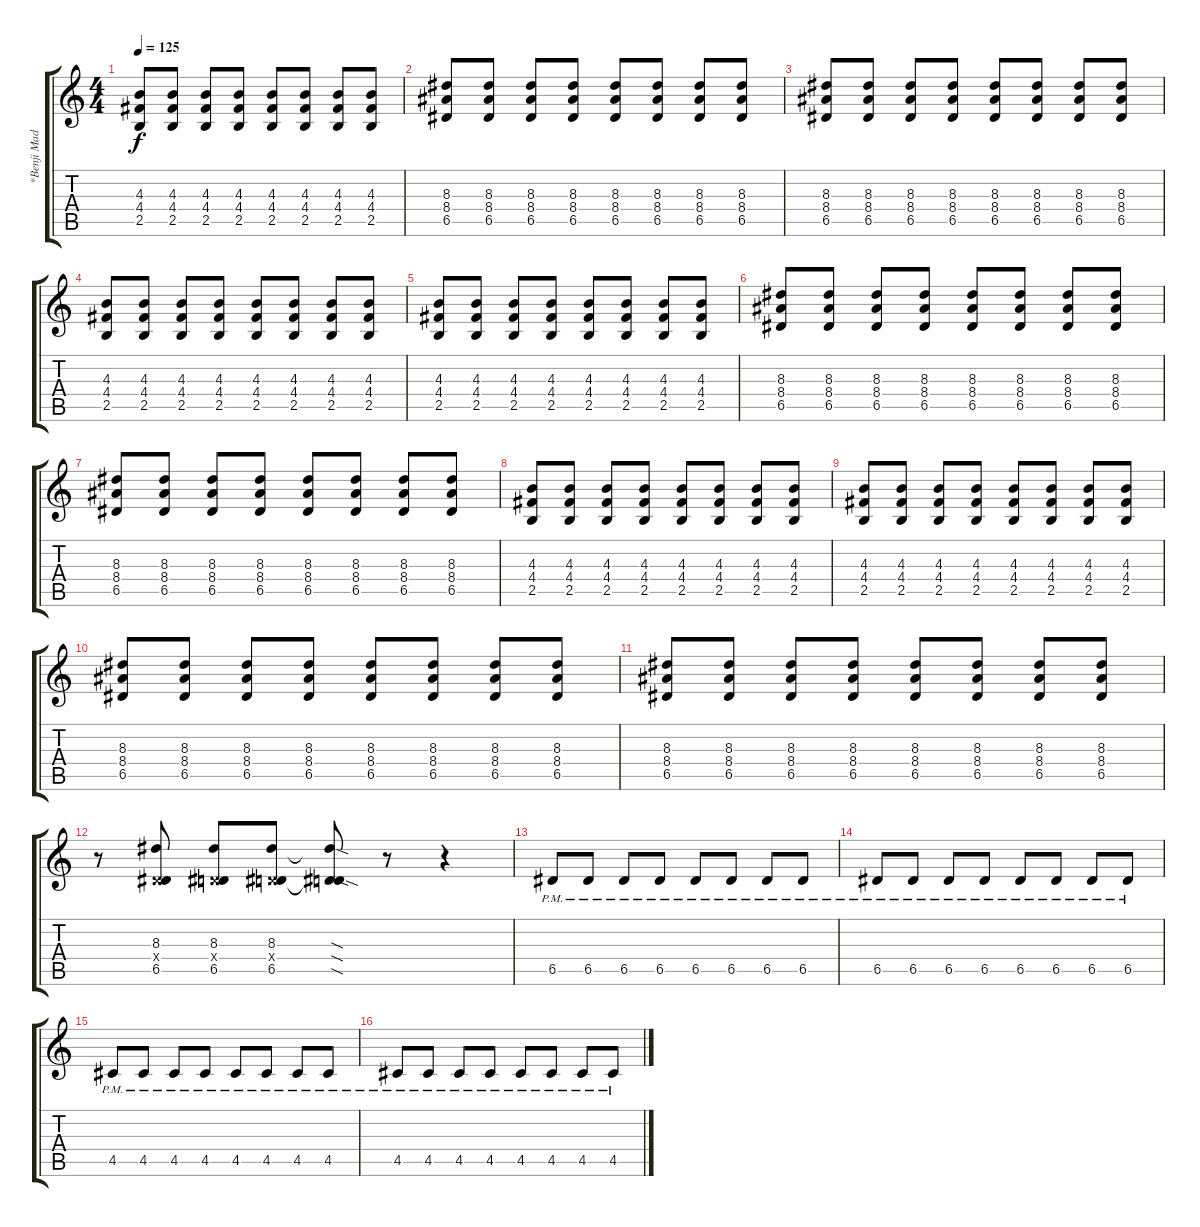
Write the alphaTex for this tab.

\track ("*Benji Madden (Lead Guitar)" "*Benji Mad") {instrument overdrivenguitar}
\staff {score tabs}
\tuning (E4 B3 G3 D3 A2 E2) {hide}
\ts (4 4)
\tempo 125
\clef g2
\ks c
(4.3 4.4 2.5).8{dy f} (4.3 4.4 2.5).8 (4.3 4.4 2.5).8 (4.3 4.4 2.5).8 (4.3 4.4 2.5).8 (4.3 4.4 2.5).8 (4.3 4.4 2.5).8 (4.3 4.4 2.5).8 |
(8.3 8.4 6.5).8 (8.3 8.4 6.5).8 (8.3 8.4 6.5).8 (8.3 8.4 6.5).8 (8.3 8.4 6.5).8 (8.3 8.4 6.5).8 (8.3 8.4 6.5).8 (8.3 8.4 6.5).8 |
(8.3 8.4 6.5).8 (8.3 8.4 6.5).8 (8.3 8.4 6.5).8 (8.3 8.4 6.5).8 (8.3 8.4 6.5).8 (8.3 8.4 6.5).8 (8.3 8.4 6.5).8 (8.3 8.4 6.5).8 |
(4.3 4.4 2.5).8 (4.3 4.4 2.5).8 (4.3 4.4 2.5).8 (4.3 4.4 2.5).8 (4.3 4.4 2.5).8 (4.3 4.4 2.5).8 (4.3 4.4 2.5).8 (4.3 4.4 2.5).8 |
(4.3 4.4 2.5).8 (4.3 4.4 2.5).8 (4.3 4.4 2.5).8 (4.3 4.4 2.5).8 (4.3 4.4 2.5).8 (4.3 4.4 2.5).8 (4.3 4.4 2.5).8 (4.3 4.4 2.5).8 |
(8.3 8.4 6.5).8 (8.3 8.4 6.5).8 (8.3 8.4 6.5).8 (8.3 8.4 6.5).8 (8.3 8.4 6.5).8 (8.3 8.4 6.5).8 (8.3 8.4 6.5).8 (8.3 8.4 6.5).8 |
(8.3 8.4 6.5).8 (8.3 8.4 6.5).8 (8.3 8.4 6.5).8 (8.3 8.4 6.5).8 (8.3 8.4 6.5).8 (8.3 8.4 6.5).8 (8.3 8.4 6.5).8 (8.3 8.4 6.5).8 |
(4.3 4.4 2.5).8 (4.3 4.4 2.5).8 (4.3 4.4 2.5).8 (4.3 4.4 2.5).8 (4.3 4.4 2.5).8 (4.3 4.4 2.5).8 (4.3 4.4 2.5).8 (4.3 4.4 2.5).8 |
(4.3 4.4 2.5).8 (4.3 4.4 2.5).8 (4.3 4.4 2.5).8 (4.3 4.4 2.5).8 (4.3 4.4 2.5).8 (4.3 4.4 2.5).8 (4.3 4.4 2.5).8 (4.3 4.4 2.5).8 |
(8.3 8.4 6.5).8 (8.3 8.4 6.5).8 (8.3 8.4 6.5).8 (8.3 8.4 6.5).8 (8.3 8.4 6.5).8 (8.3 8.4 6.5).8 (8.3 8.4 6.5).8 (8.3 8.4 6.5).8 |
(8.3 8.4 6.5).8 (8.3 8.4 6.5).8 (8.3 8.4 6.5).8 (8.3 8.4 6.5).8 (8.3 8.4 6.5).8 (8.3 8.4 6.5).8 (8.3 8.4 6.5).8 (8.3 8.4 6.5).8 |
r.8 (8.3 0.4{x} 6.5).8 (8.3 0.4{x} 6.5).8 (8.3 0.4{x} 6.5).8 (8.3{sod t} 0.4{sod t} 6.5{sod t}).8 r.8 r.4 |
6.5{pm}.8 6.5{pm}.8 6.5{pm}.8 6.5{pm}.8 6.5{pm}.8 6.5{pm}.8 6.5{pm}.8 6.5{pm}.8 |
6.5{pm}.8 6.5{pm}.8 6.5{pm}.8 6.5{pm}.8 6.5{pm}.8 6.5{pm}.8 6.5{pm}.8 6.5{pm}.8 |
4.5{pm}.8 4.5{pm}.8 4.5{pm}.8 4.5{pm}.8 4.5{pm}.8 4.5{pm}.8 4.5{pm}.8 4.5{pm}.8 |
4.5{pm}.8 4.5{pm}.8 4.5{pm}.8 4.5{pm}.8 4.5{pm}.8 4.5{pm}.8 4.5{pm}.8 4.5{pm}.8
